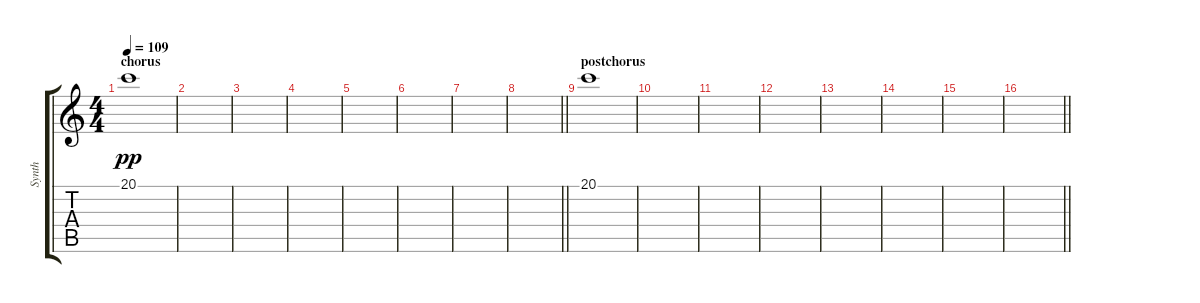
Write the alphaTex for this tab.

\track ("Synth" "Synth") {instrument pad8sweep}
\staff {score tabs}
\tuning (E4 B3 G3 D3 A2 E2) {hide}
\ts (4 4)
\section ("" "chorus")
\tempo 109
\clef g2
\ks c
20.1.1{dy pp} |
|
|
|
|
|
|
\barLineRight lightlight
|
\section ("" "postchorus")
20.1.1 |
|
|
|
|
|
|
\barLineRight lightlight
